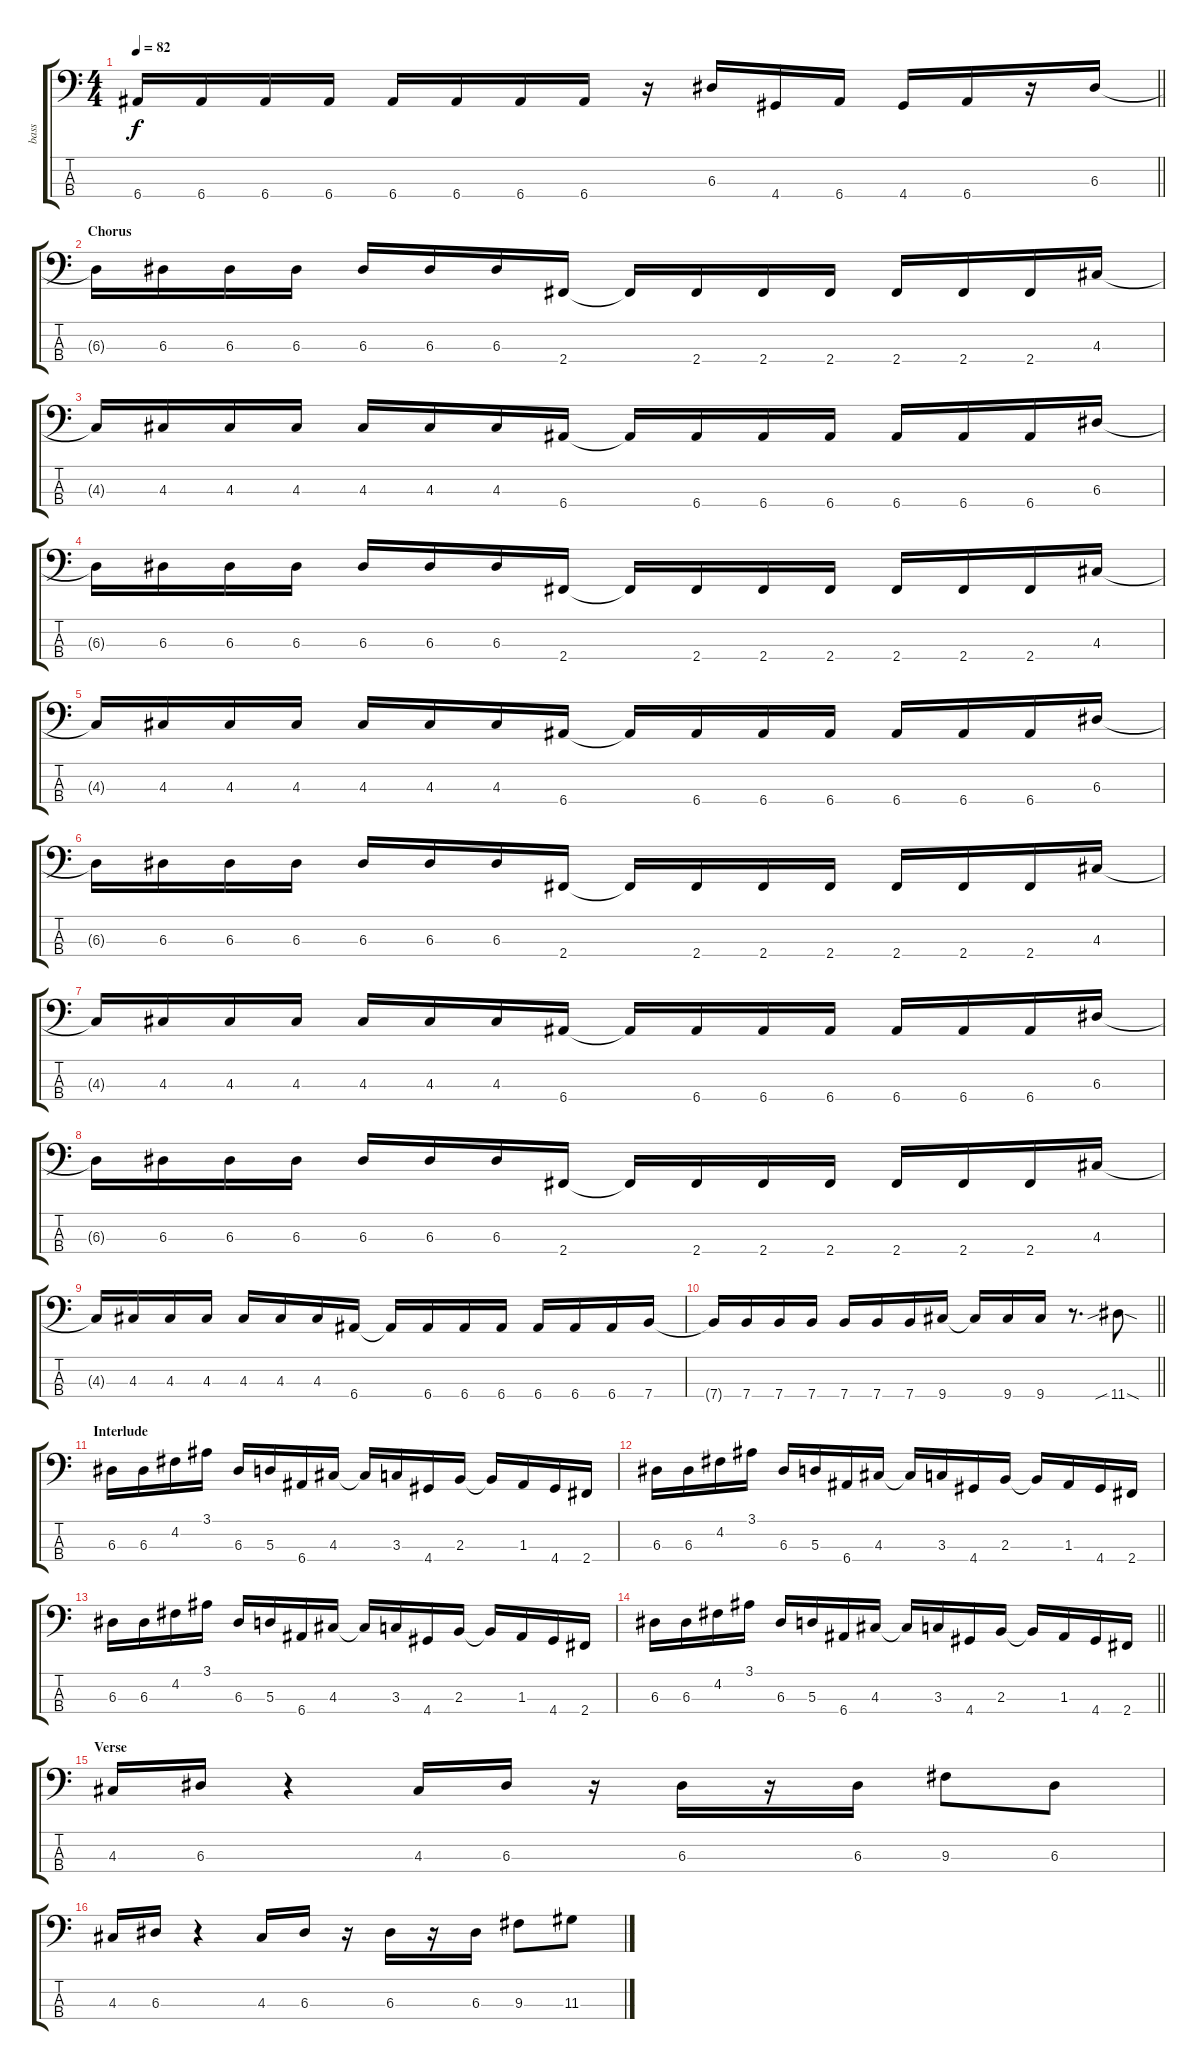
\track ("bass" "bass") {instrument electricbassfinger}
\staff {score tabs}
\tuning (G2 D2 A1 E1) {hide}
\ts (4 4)
\tempo 82
\clef f4
\barLineRight lightlight
\ks c
6.4{t}.16{dy f} 6.4.16 6.4.16 6.4.16 6.4.16 6.4.16 6.4.16 6.4.16 r.16 6.3.16 4.4.16 6.4.16 4.4.16 6.4.16 r.16 6.3.16 |
\section ("" "Chorus")
6.3{t}.16 6.3.16 6.3.16 6.3.16 6.3.16 6.3.16 6.3.16 2.4.16 2.4{t}.16 2.4.16 2.4.16 2.4.16 2.4.16 2.4.16 2.4.16 4.3.16 |
4.3{t}.16 4.3.16 4.3.16 4.3.16 4.3.16 4.3.16 4.3.16 6.4.16 6.4{t}.16 6.4.16 6.4.16 6.4.16 6.4.16 6.4.16 6.4.16 6.3.16 |
6.3{t}.16 6.3.16 6.3.16 6.3.16 6.3.16 6.3.16 6.3.16 2.4.16 2.4{t}.16 2.4.16 2.4.16 2.4.16 2.4.16 2.4.16 2.4.16 4.3.16 |
4.3{t}.16 4.3.16 4.3.16 4.3.16 4.3.16 4.3.16 4.3.16 6.4.16 6.4{t}.16 6.4.16 6.4.16 6.4.16 6.4.16 6.4.16 6.4.16 6.3.16 |
6.3{t}.16 6.3.16 6.3.16 6.3.16 6.3.16 6.3.16 6.3.16 2.4.16 2.4{t}.16 2.4.16 2.4.16 2.4.16 2.4.16 2.4.16 2.4.16 4.3.16 |
4.3{t}.16 4.3.16 4.3.16 4.3.16 4.3.16 4.3.16 4.3.16 6.4.16 6.4{t}.16 6.4.16 6.4.16 6.4.16 6.4.16 6.4.16 6.4.16 6.3.16 |
6.3{t}.16 6.3.16 6.3.16 6.3.16 6.3.16 6.3.16 6.3.16 2.4.16 2.4{t}.16 2.4.16 2.4.16 2.4.16 2.4.16 2.4.16 2.4.16 4.3.16 |
4.3{t}.16 4.3.16 4.3.16 4.3.16 4.3.16 4.3.16 4.3.16 6.4.16 6.4{t}.16 6.4.16 6.4.16 6.4.16 6.4.16 6.4.16 6.4.16 7.4.16 |
\barLineRight lightlight
7.4{t}.16 7.4.16 7.4.16 7.4.16 7.4.16 7.4.16 7.4.16 9.4.16 9.4{t}.16 9.4.16 9.4.16 r.8{d} 11.4{sib sod}.8 |
\section ("" "Interlude")
6.3.16 6.3.16 4.2.16 3.1.16 6.3.16 5.3.16 6.4.16 4.3.16 4.3{t}.16 3.3.16 4.4.16 2.3.16 2.3{t}.16 1.3.16 4.4.16 2.4.16 |
6.3.16 6.3.16 4.2.16 3.1.16 6.3.16 5.3.16 6.4.16 4.3.16 4.3{t}.16 3.3.16 4.4.16 2.3.16 2.3{t}.16 1.3.16 4.4.16 2.4.16 |
6.3.16 6.3.16 4.2.16 3.1.16 6.3.16 5.3.16 6.4.16 4.3.16 4.3{t}.16 3.3.16 4.4.16 2.3.16 2.3{t}.16 1.3.16 4.4.16 2.4.16 |
\barLineRight lightlight
6.3.16 6.3.16 4.2.16 3.1.16 6.3.16 5.3.16 6.4.16 4.3.16 4.3{t}.16 3.3.16 4.4.16 2.3.16 2.3{t}.16 1.3.16 4.4.16 2.4.16 |
\section ("" "Verse")
4.3.16 6.3.16 r.4 4.3.16 6.3.16 r.16 6.3.16 r.16 6.3.16 9.3.8 6.3.8 |
4.3.16 6.3.16 r.4 4.3.16 6.3.16 r.16 6.3.16 r.16 6.3.16 9.3.8 11.3.8
